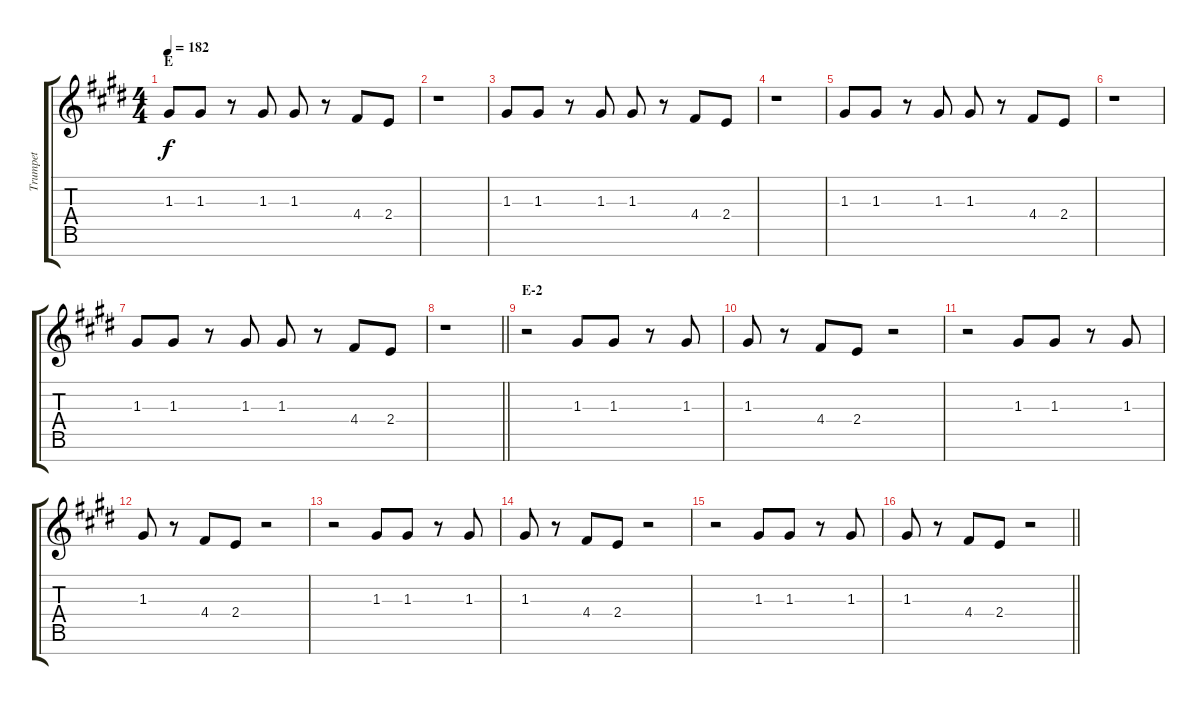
\track ("Trumpet" "Trumpet") {instrument trumpet}
\staff {score tabs}
\tuning (E5 B4 G4 D4 A3 E3 B2) {hide}
\ts (4 4)
\section ("" "E")
\tempo 182
\clef g2
\ks e
1.3.8{dy f} 1.3.8 r.8 1.3.8 1.3.8 r.8 4.4.8 2.4.8 |
r.1 |
1.3.8 1.3.8 r.8 1.3.8 1.3.8 r.8 4.4.8 2.4.8 |
r.1 |
1.3.8 1.3.8 r.8 1.3.8 1.3.8 r.8 4.4.8 2.4.8 |
r.1 |
1.3.8 1.3.8 r.8 1.3.8 1.3.8 r.8 4.4.8 2.4.8 |
\barLineRight lightlight
r.1 |
\section ("" "E-2")
r.2 1.3.8 1.3.8 r.8 1.3.8 |
1.3.8 r.8 4.4.8 2.4.8 r.2 |
r.2 1.3.8 1.3.8 r.8 1.3.8 |
1.3.8 r.8 4.4.8 2.4.8 r.2 |
r.2 1.3.8 1.3.8 r.8 1.3.8 |
1.3.8 r.8 4.4.8 2.4.8 r.2 |
r.2 1.3.8 1.3.8 r.8 1.3.8 |
\barLineRight lightlight
1.3.8 r.8 4.4.8 2.4.8 r.2
